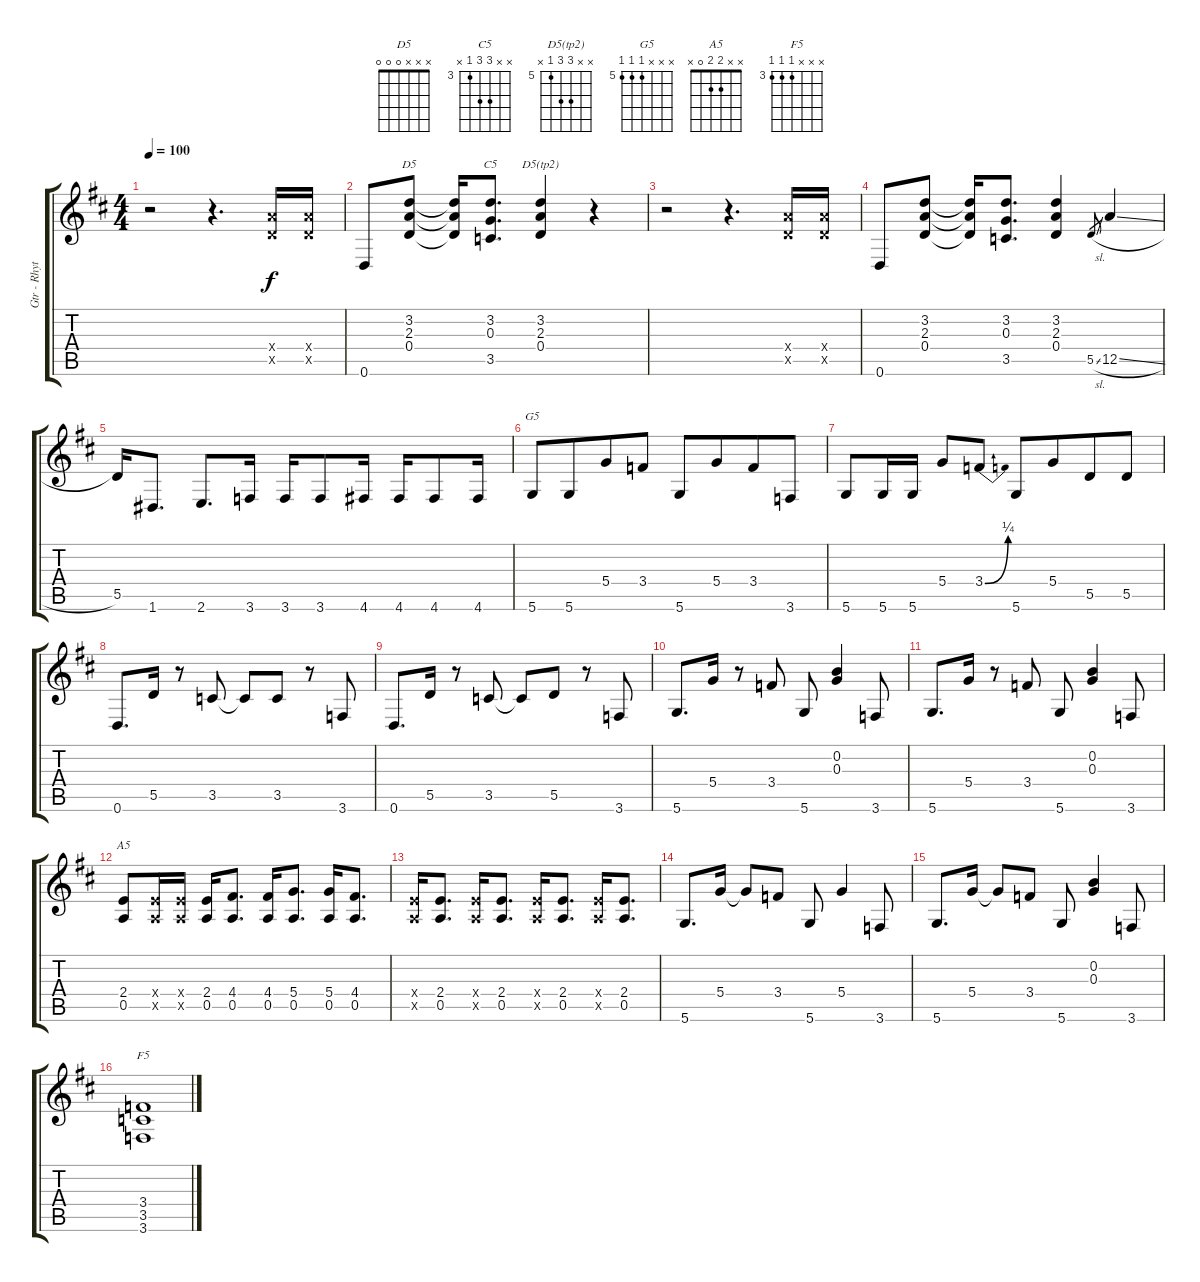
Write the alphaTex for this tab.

\track ("Gtr - Rhythm" "Gtr - Rhyt") {instrument overdrivenguitar}
\staff {score tabs}
\tuning (E4 B3 G3 D3 A2 D2) {hide}
\chord ("D5" x x x 0 0 0)
\chord ("C5" x x 5 5 3 x) {firstfret 3}
\chord ("D5(tp2)" x x 7 7 5 x) {firstfret 5}
\chord ("G5" x x x 5 5 5) {firstfret 5}
\chord ("A5" x x 2 2 0 x)
\chord ("F5" x x x 3 3 3) {firstfret 3}
\ts (4 4)
\tempo 100
\clef g2
\ks d
r.2{dy f} r.4{d} (7.4{x} 5.5{x}).16 (7.4{x} 5.5{x}).16 |
0.6.8 (3.2 2.3 0.4).8{ch "D5"} (3.2{t} 2.3{t} 0.4{t}).16 (3.2 0.3 3.5).8{d ch "C5"} (3.2 2.3 0.4).4{ch "D5(tp2)"} r.4 |
r.2 r.4{d} (7.4{x} 5.5{x}).16 (7.4{x} 5.5{x}).16 |
0.6.8 (3.2 2.3 0.4).8 (3.2{t} 2.3{t} 0.4{t}).16 (3.2 0.3 3.5).8{d} (3.2 2.3 0.4).4 5.5{sl}.8{gr} 12.5{sl}.4 |
5.5.16 1.6.8{d} 2.6.8{d} 3.6.16 3.6.16 3.6.8 4.6.16 4.6.16 4.6.8 4.6.16 |
5.6.8{ch "G5"} 5.6.8{beam merge} 5.4.8 3.4.8 5.6.8 5.4.8{beam merge} 3.4.8 3.6.8 |
5.6.8 5.6.16 5.6.16 5.4.8 3.4{be (bend 0 0 60 1)}.8 5.6.8 5.4.8{beam merge} 5.5.8 5.5.8 |
0.6.8{d} 5.5.16 r.8 3.5.8 3.5{t}.8 3.5.8 r.8 3.6.8 |
0.6.8{d} 5.5.16 r.8 3.5.8 3.5{t}.8 5.5.8 r.8 3.6.8 |
5.6.8{d} 5.4.16 r.8 3.4.8 5.6.8 (0.2 0.3).4 3.6.8 |
5.6.8{d} 5.4.16 r.8 3.4.8 5.6.8 (0.2 0.3).4 3.6.8 |
(2.4 0.5).8{ch "A5"} (2.4{x} 0.5{x}).16 (2.4{x} 0.5{x}).16 (2.4 0.5).16 (4.4 0.5).8{d} (4.4 0.5).16 (5.4 0.5).8{d} (5.4 0.5).16 (4.4 0.5).8{d} |
(2.4{x} 0.5{x}).16 (2.4 0.5).8{d} (2.4{x} 0.5{x}).16 (2.4 0.5).8{d} (2.4{x} 0.5{x}).16 (2.4 0.5).8{d} (2.4{x} 0.5{x}).16 (2.4 0.5).8{d} |
5.6.8{d} 5.4.16 5.4{t}.8 3.4.8 5.6.8 5.4.4 3.6.8 |
5.6.8{d} 5.4.16 5.4{t}.8 3.4.8 5.6.8 (0.2 0.3).4 3.6.8 |
(3.4 3.5 3.6).1{ch "F5"}
